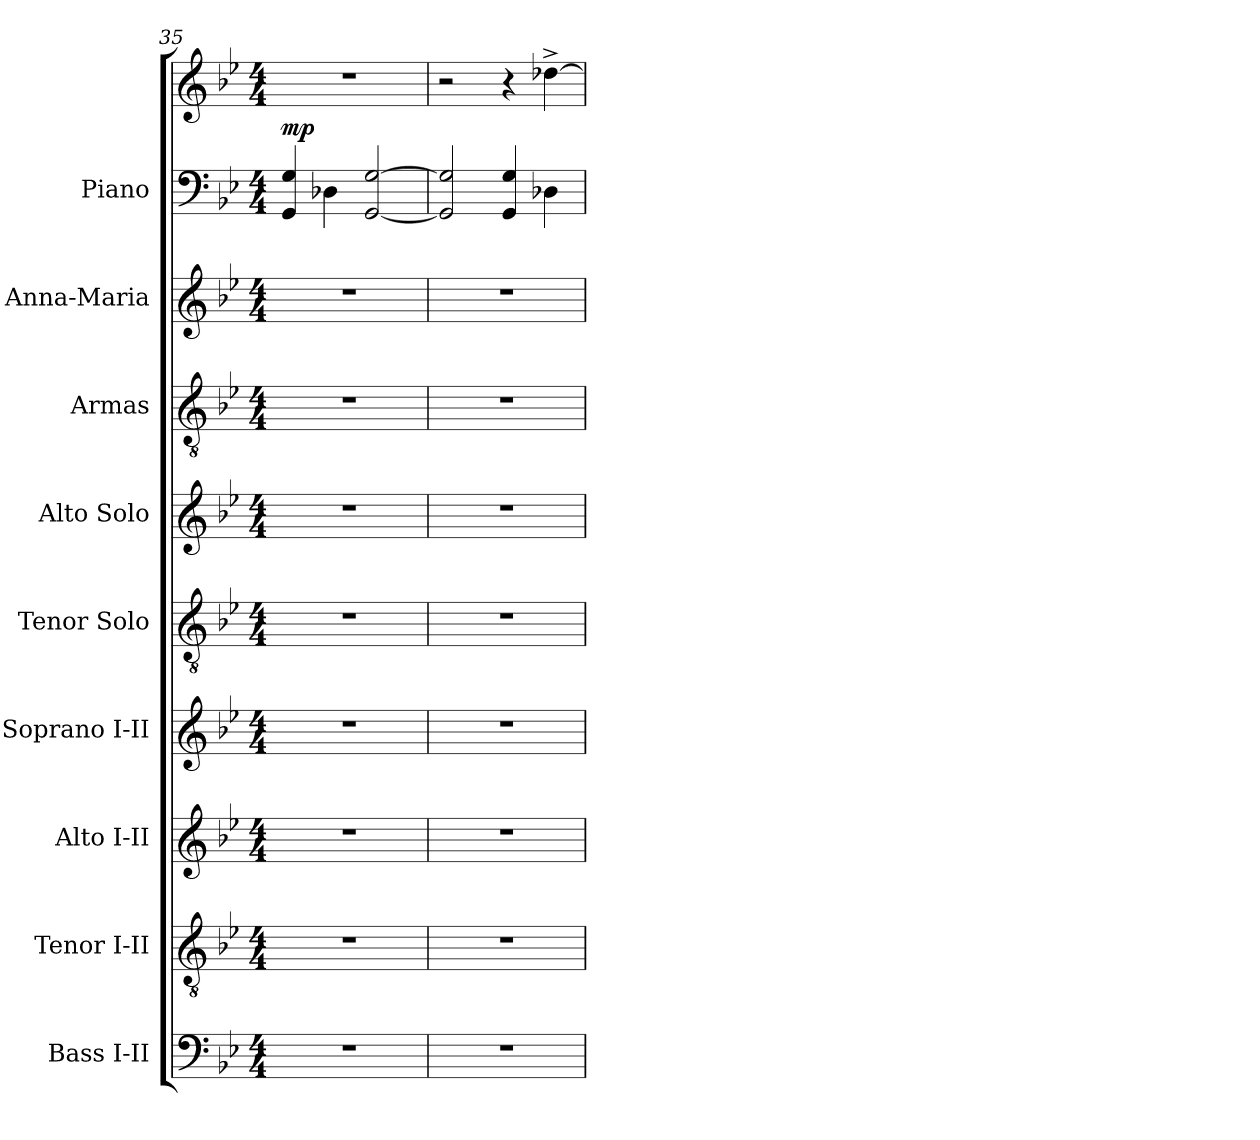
**kern	**kern	**kern	**kern	**kern	**kern	**kern	**kern	**kern	**kern	**dynam
*part9	*part8	*part7	*part6	*part5	*part4	*part3	*part2	*part1	*part1	*part1
*staff10	*staff9	*staff8	*staff7	*staff6	*staff5	*staff4	*staff3	*staff2	*staff1	*staff1/2
*I"Bass I-II	*I"Tenor I-II	*I"Alto I-II	*I"Soprano I-II	*I"Tenor Solo	*I"Alto Solo	*I"Armas	*I"Anna-Maria	*I"Piano	*	*
*I'B.	*I'T.	*I'A.	*I'S.	*I'T. Solo	*I'A. Solo	*I'Armas	*I'A-M	*I'Pno.	*	*
*clefF4	*clefGv2	*clefG2	*clefG2	*clefGv2	*clefG2	*clefGv2	*clefG2	*clefF4	*clefG2	*
*	*ITrd7c12	*	*	*ITrd7c12	*	*ITrd7c12	*	*	*	*
*k[b-e-]	*k[b-e-]	*k[b-e-]	*k[b-e-]	*k[b-e-]	*k[b-e-]	*k[b-e-]	*k[b-e-]	*k[b-e-]	*k[b-e-]	*
*B-:	*B-:	*B-:	*B-:	*B-:	*B-:	*B-:	*B-:	*B-:	*B-:	*
*M4/4	*M4/4	*M4/4	*M4/4	*M4/4	*M4/4	*M4/4	*M4/4	*M4/4	*M4/4	*
=35	=35	=35	=35	=35	=35	=35	=35	=35	=35	=35
1r	1r	1r	1r	1r	1r	1r	1r	4GGi/ 4Gi	1r	mp
.	.	.	.	.	.	.	.	4D-Xi\	.	.
.	.	.	.	.	.	.	.	[<2GGi/ [>2Gi	.	.
=36	=36	=36	=36	=36	=36	=36	=36	=36	=36	=36
1r	1r	1r	1r	1r	1r	1r	1r	2GGi/] 2Gi]	2r	.
.	.	.	.	.	.	.	.	4GGi/ 4Gi	4r	.
.	.	.	.	.	.	.	.	4D-Xi\	[>4dd-X^i\	.
=	=	=	=	=	=	=	=	=	=	=
*-	*-	*-	*-	*-	*-	*-	*-	*-	*-	*-
